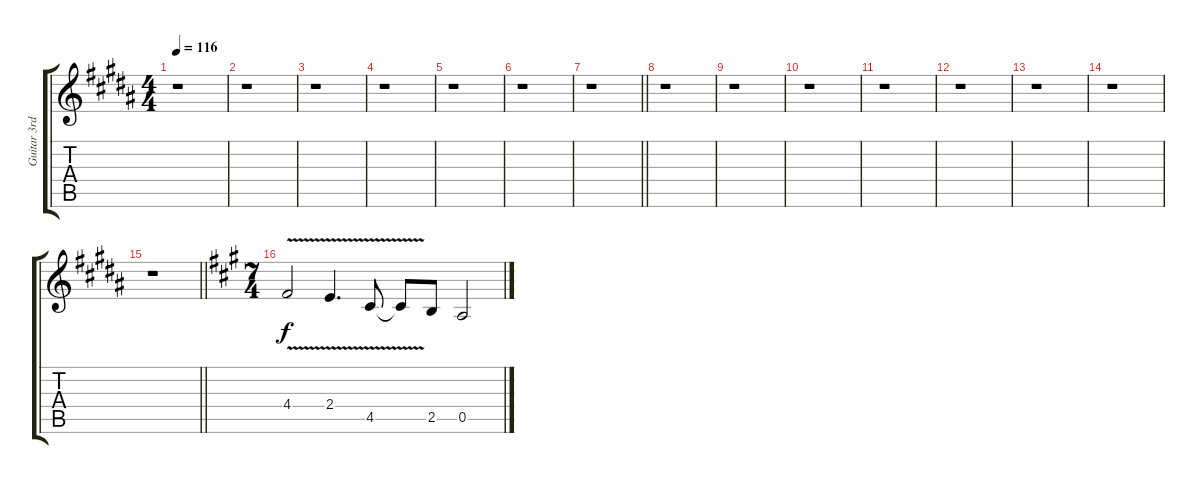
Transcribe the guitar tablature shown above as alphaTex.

\track ("Guitar 3rd" "Guitar 3rd") {instrument distortionguitar}
\staff {score tabs}
\tuning (E4 B3 G3 D3 A2 E2) {hide}
\ts (4 4)
\tempo 116
\clef g2
\ks g#minor
r.1{dy mf} |
\ks b
r.1 |
\ks g#minor
r.1 |
r.1 |
r.1 |
r.1 |
\barLineRight lightlight
r.1 |
r.1 |
r.1 |
r.1 |
r.1 |
\ks b
r.1 |
\ks g#minor
r.1 |
r.1 |
\barLineRight lightlight
r.1 |
\ts (7 4)
\ks a
4.4{v}.2{dy f} 2.4{v}.4{d} 4.5{v}.8 4.5{v t}.8 2.5.8 0.5.2
